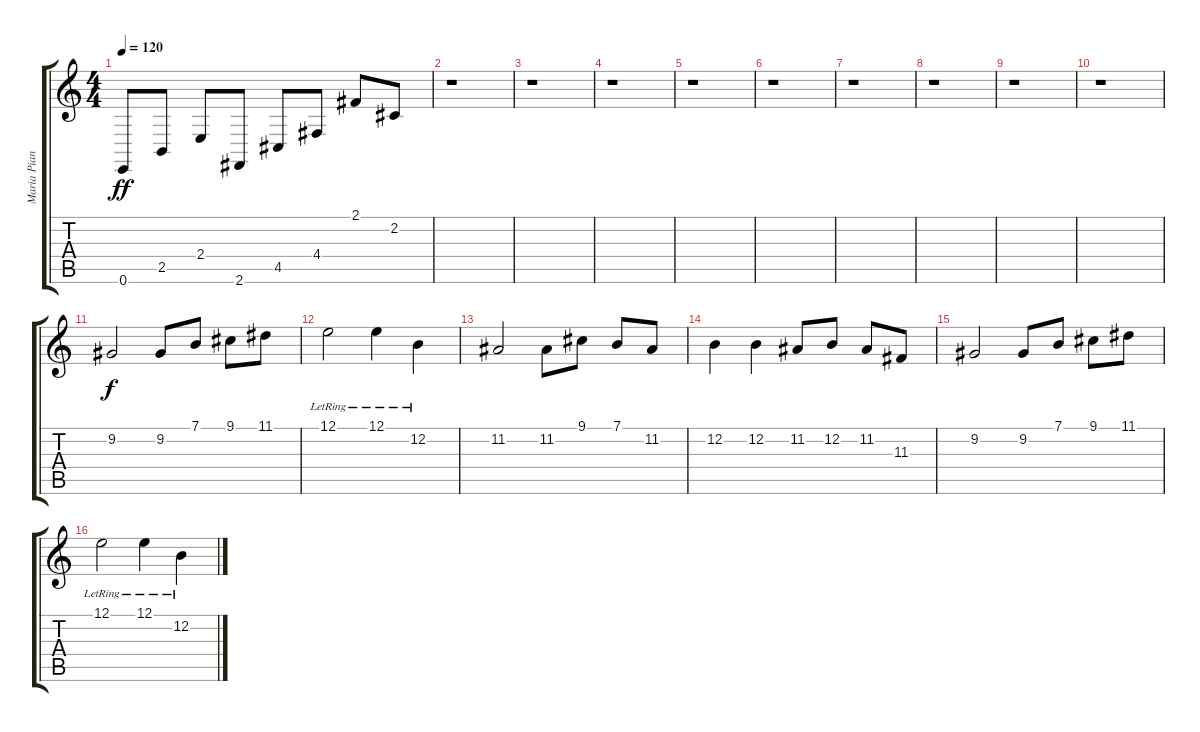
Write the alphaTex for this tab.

\track ("Maria Piano" "Maria Pian") {instrument electricgrandpiano}
\staff {score tabs}
\tuning (E4 B3 G3 D3 A2 E2) {hide}
\ts (4 4)
\tempo 120
\clef g2
\ks c
0.6.8{dy ff} 2.5.8 2.4.8 2.6.8 4.5.8 4.4.8 2.1.8 2.2.8 |
r.1 |
r.1 |
r.1 |
r.1 |
r.1 |
r.1 |
r.1 |
r.1 |
r.1 |
9.2.2{dy f instrument electricgrandpiano} 9.2.8 7.1.8 9.1.8 11.1.8 |
12.1{lr}.2 12.1{lr}.4 12.2{lr}.4 |
11.2.2 11.2.8 9.1.8 7.1.8 11.2.8 |
12.2.4 12.2.4 11.2.8 12.2.8 11.2.8 11.3.8 |
9.2.2{instrument electricgrandpiano} 9.2.8 7.1.8 9.1.8 11.1.8 |
12.1{lr}.2 12.1{lr}.4 12.2{lr}.4
